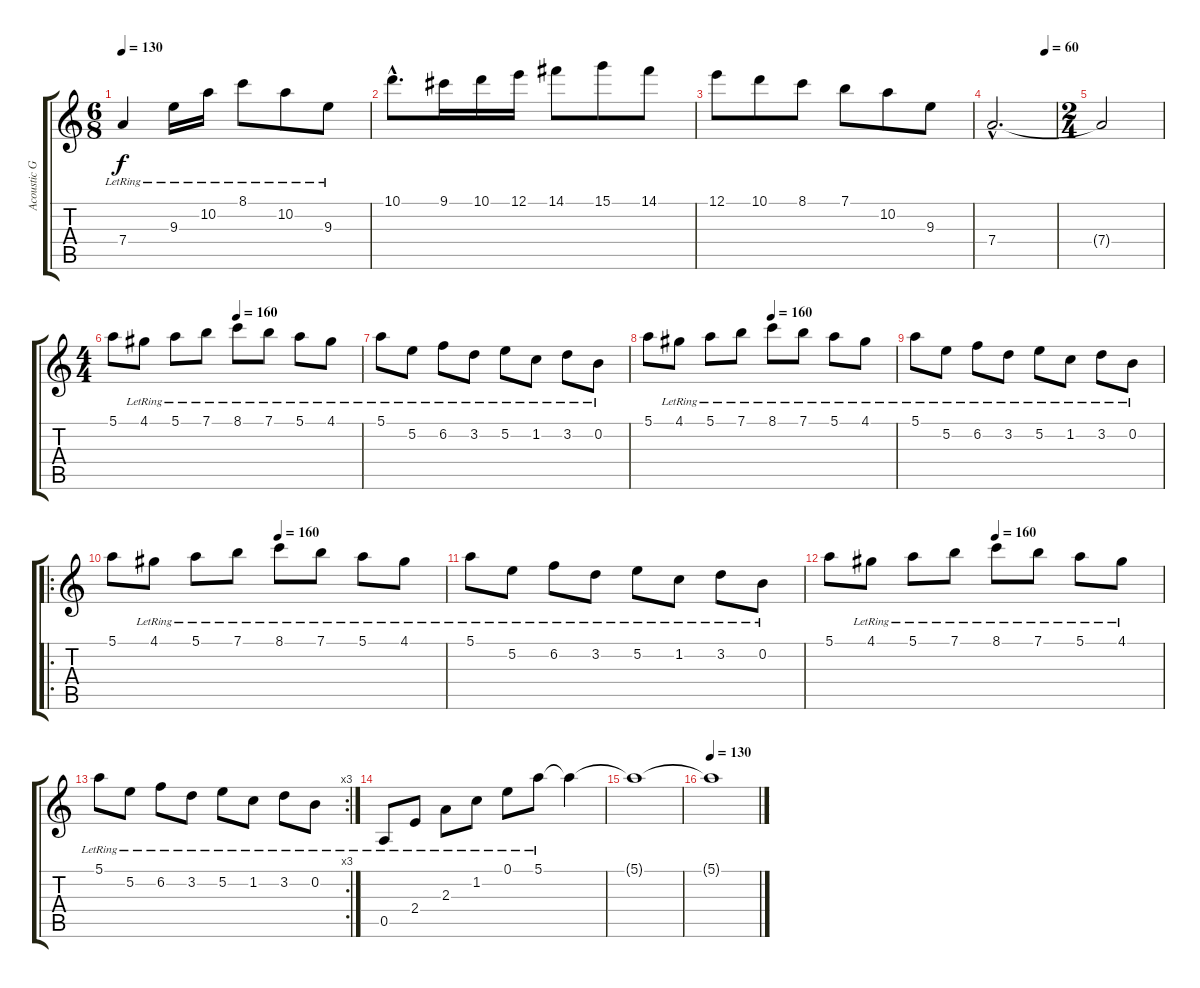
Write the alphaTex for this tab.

\track ("Acoustic Guitar II" "Acoustic G") {instrument acousticguitarsteel}
\staff {score tabs}
\tuning (E4 B3 G3 D3 A2 E2) {hide}
\ts (6 8)
\tempo 130
\clef g2
\ks c
7.4{lr}.4{dy f} 9.3{lr}.16 10.2{lr}.16 8.1{lr}.8 10.2{lr}.8 9.3{lr}.8 |
10.1{hac}.8{d} 9.1.16 10.1.16 12.1.16 14.1.8 15.1.8 14.1.8 |
12.1.8 10.1.8 8.1.8 7.1.8 10.2.8 9.3.8 |
\tempo (60 0.8333333333333334)
7.4{hac}.2{d} |
\ts (2 4)
7.4{t}.2 |
\ts (4 4)
\tempo (160 0.5)
5.1.8 4.1{lr}.8 5.1{lr}.8 7.1{lr}.8 8.1{lr}.8 7.1{lr}.8 5.1{lr}.8 4.1{lr}.8 |
5.1{lr}.8 5.2{lr}.8 6.2{lr}.8 3.2{lr}.8 5.2{lr}.8 1.2{lr}.8 3.2{lr}.8 0.2{lr}.8 |
\tempo (160 0.5)
5.1.8 4.1{lr}.8 5.1{lr}.8 7.1{lr}.8 8.1{lr}.8 7.1{lr}.8 5.1{lr}.8 4.1{lr}.8 |
5.1{lr}.8 5.2{lr}.8 6.2{lr}.8 3.2{lr}.8 5.2{lr}.8 1.2{lr}.8 3.2{lr}.8 0.2{lr}.8 |
\ro
\tempo (160 0.5)
5.1.8 4.1{lr}.8 5.1{lr}.8 7.1{lr}.8 8.1{lr}.8 7.1{lr}.8 5.1{lr}.8 4.1{lr}.8 |
5.1{lr}.8 5.2{lr}.8 6.2{lr}.8 3.2{lr}.8 5.2{lr}.8 1.2{lr}.8 3.2{lr}.8 0.2{lr}.8 |
\tempo (160 0.5)
5.1.8 4.1{lr}.8 5.1{lr}.8 7.1{lr}.8 8.1{lr}.8 7.1{lr}.8 5.1{lr}.8 4.1{lr}.8 |
\rc 3
5.1{lr}.8 5.2{lr}.8 6.2{lr}.8 3.2{lr}.8 5.2{lr}.8 1.2{lr}.8 3.2{lr}.8 0.2{lr}.8 |
0.5{lr}.8 2.4{lr}.8 2.3{lr}.8 1.2{lr}.8 0.1{lr}.8 5.1{lr}.8 5.1{t}.4 |
5.1{t}.1 |
\tempo 130
5.1{t}.1
